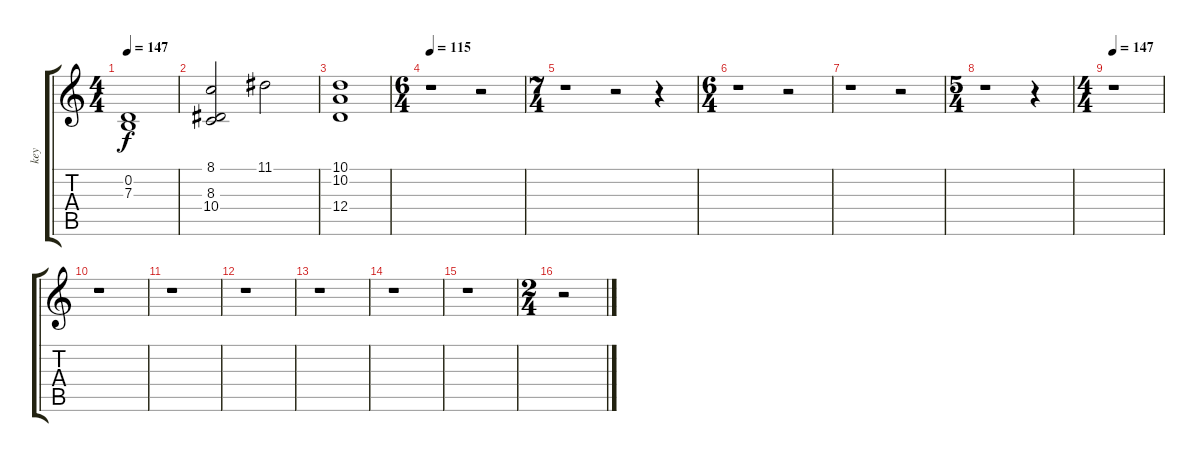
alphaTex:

\track ("key" "key") {instrument synthstrings1}
\staff {score tabs}
\tuning (E4 B3 G3 D3 A2 E2) {hide}
\ts (4 4)
\tempo 147
\clef g2
\ks c
(0.2 7.3).1{dy f} |
(8.1 8.3 10.4).2 11.1.2 |
(10.1 10.2 12.4).1 |
\ts (6 4)
\tempo 115
r.1 r.2 |
\ts (7 4)
r.1 r.2 r.4 |
\ts (6 4)
r.1 r.2 |
r.1 r.2 |
\ts (5 4)
r.1 r.4 |
\ts (4 4)
\tempo 147
r.1 |
r.1 |
r.1 |
r.1 |
r.1 |
r.1 |
r.1 |
\ts (2 4)
r.2
